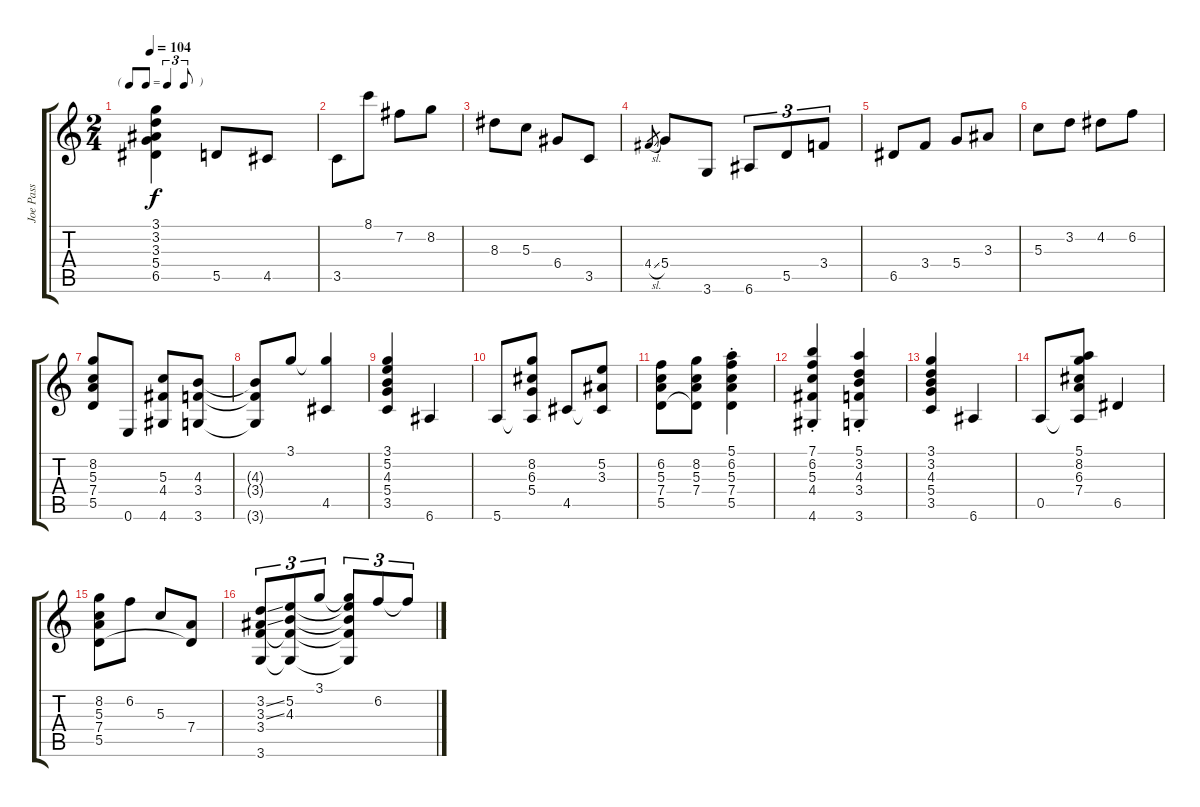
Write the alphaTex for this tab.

\track ("Joe Pass" "Joe Pass") {instrument acousticguitarnylon}
\staff {score tabs}
\tuning (E4 B3 G3 D3 A2 E2) {hide}
\ts (2 4)
\tf triplet8th
\tempo 104
\clef g2
\ks c
(3.1 3.2 3.3 5.4 6.5).4{dy f} 5.5.8 4.5.8 |
3.5.8 8.1.8 7.2.8 8.2.8 |
8.3.8 5.3.8 6.4.8 3.5.8 |
4.4{sl}.8{gr} 5.4.8 3.6.8 6.6.8{tu (3 2)} 5.5.8{tu (3 2)} 3.4.8{tu (3 2)} |
6.5.8 3.4.8 5.4.8 3.3.8 |
5.3.8 3.2.8 4.2.8 6.2.8 |
(8.2 5.3 7.4 5.5).8 0.6.8 (5.3 4.4 4.6).8 (4.3 3.4 3.6).8 |
(4.3{t} 3.4{t} 3.6{t}).8 3.1.8 (3.1{t} 4.5).4 |
(3.1 5.2 4.3 5.4 3.5).4 6.6.4 |
5.6.8 (8.2 6.3 5.4 5.6{t}).8 4.5.8 (5.2 3.3 4.5{t}).8 |
(6.2 5.3 7.4 5.5).8 (8.2 5.3 7.4 5.5{t}).8 (5.1{st} 6.2{st} 5.3{st} 7.4 5.5{st}).4 |
(7.1{st} 6.2{st} 5.3{st} 4.4{st} 4.6{st}).4 (5.1{st} 3.2{st} 4.3{st} 3.4{st} 3.6{st}).4 |
(3.1 3.2 4.3 5.4 3.5).4 6.6.4 |
0.5.8 (5.1 8.2 6.3 7.4 0.5{t}).8 6.5.4 |
(8.2 5.3 7.4 5.5).8 6.2.8 5.3.8 (7.4 5.5{t}).8 |
(3.2{ss} 3.3{ss} 3.4 3.6).8{tu (3 2)} (5.2 4.3 3.4{t} 3.6{t}).8{tu (3 2)} 3.1.8{tu (3 2)} (3.1{t} 5.2{t} 4.3{t} 3.4{t} 3.6{t}).8{tu (3 2)} 6.2.8{tu (3 2)} 6.2{t}.8{tu (3 2)}
